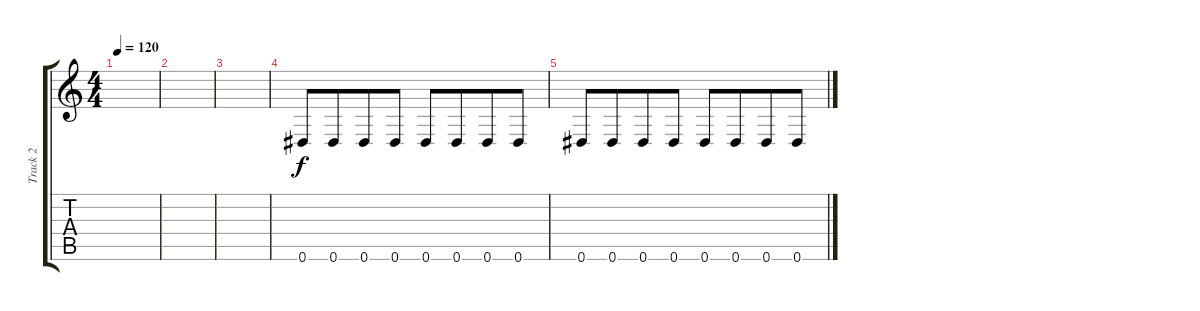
\track ("Track 2" "Track 2") {instrument overdrivenguitar}
\staff {score tabs}
\tuning (Eb4 Bb3 Gb3 Db3 Ab2 Eb2) {hide}
\ts (4 4)
\tempo 120
\clef g2
\ks c
|
|
|
0.6.8 0.6.8{beam merge} 0.6.8 0.6.8 0.6.8 0.6.8{beam merge} 0.6.8 0.6.8 |
0.6.8 0.6.8{beam merge} 0.6.8 0.6.8 0.6.8 0.6.8{beam merge} 0.6.8 0.6.8
